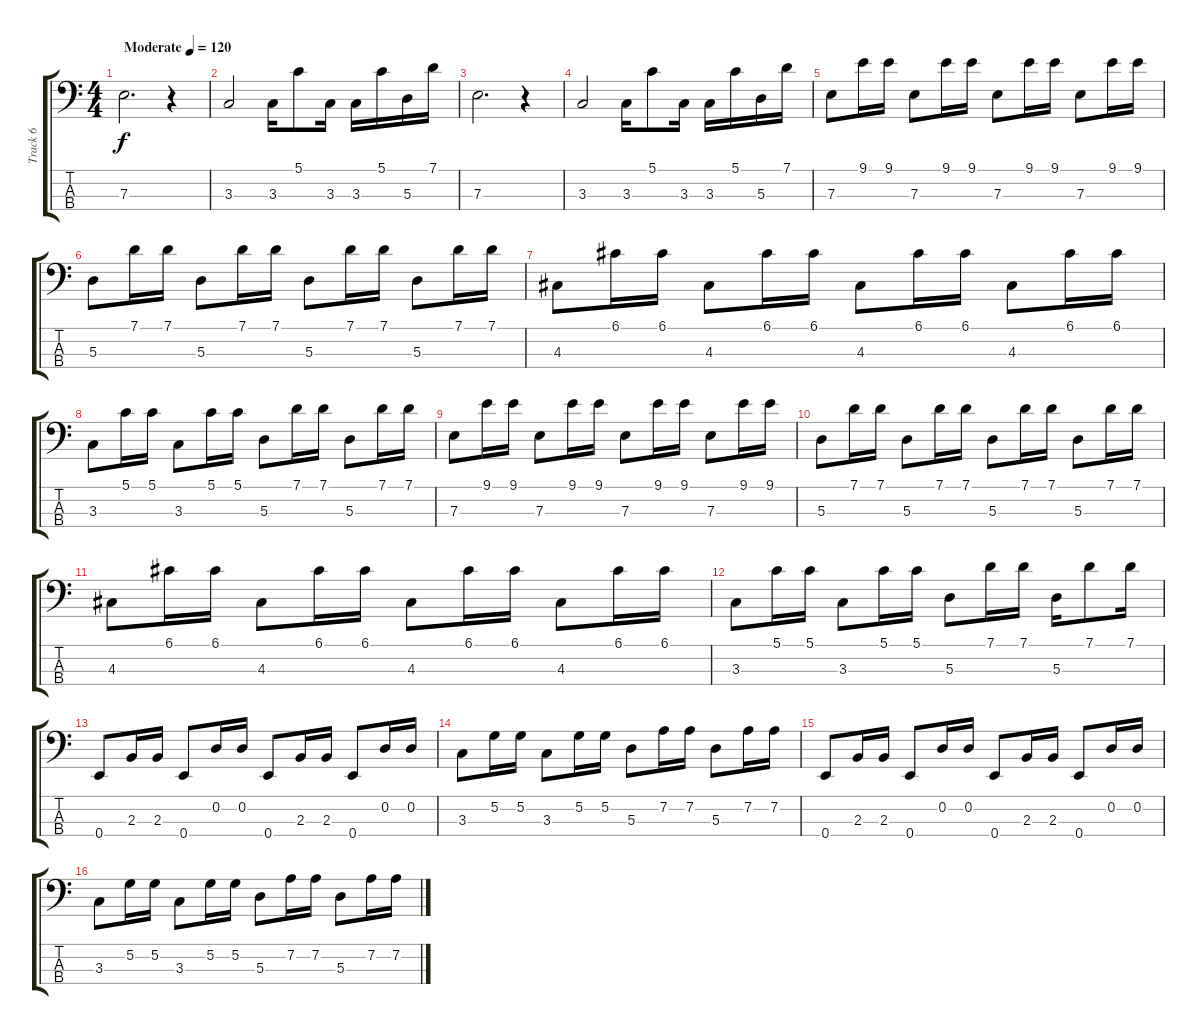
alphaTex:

\track ("Track 6" "Track 6") {instrument electricbassfinger}
\staff {score tabs}
\tuning (G2 D2 A1 E1) {hide}
\ts (4 4)
\tempo (120 "Moderate")
\clef f4
\ks c
7.3.2{d dy f instrument electricbassfinger} r.4 |
3.3.2 3.3.16 5.1.8 3.3.16 3.3.16 5.1.16 5.3.16 7.1.16 |
7.3.2{d} r.4 |
3.3.2 3.3.16 5.1.8 3.3.16 3.3.16 5.1.16 5.3.16 7.1.16 |
7.3.8 9.1.16 9.1.16 7.3.8 9.1.16 9.1.16 7.3.8 9.1.16 9.1.16 7.3.8 9.1.16 9.1.16 |
5.3.8 7.1.16 7.1.16 5.3.8 7.1.16 7.1.16 5.3.8 7.1.16 7.1.16 5.3.8 7.1.16 7.1.16 |
4.3.8 6.1.16 6.1.16 4.3.8 6.1.16 6.1.16 4.3.8 6.1.16 6.1.16 4.3.8 6.1.16 6.1.16 |
3.3.8 5.1.16 5.1.16 3.3.8 5.1.16 5.1.16 5.3.8 7.1.16 7.1.16 5.3.8 7.1.16 7.1.16 |
7.3.8 9.1.16 9.1.16 7.3.8 9.1.16 9.1.16 7.3.8 9.1.16 9.1.16 7.3.8 9.1.16 9.1.16 |
5.3.8 7.1.16 7.1.16 5.3.8 7.1.16 7.1.16 5.3.8 7.1.16 7.1.16 5.3.8 7.1.16 7.1.16 |
4.3.8 6.1.16 6.1.16 4.3.8 6.1.16 6.1.16 4.3.8 6.1.16 6.1.16 4.3.8 6.1.16 6.1.16 |
3.3.8 5.1.16 5.1.16 3.3.8 5.1.16 5.1.16 5.3.8 7.1.16 7.1.16 5.3.16 7.1.8 7.1.16 |
0.4.8 2.3.16 2.3.16 0.4.8 0.2.16 0.2.16 0.4.8 2.3.16 2.3.16 0.4.8 0.2.16 0.2.16 |
3.3.8 5.2.16 5.2.16 3.3.8 5.2.16 5.2.16 5.3.8 7.2.16 7.2.16 5.3.8 7.2.16 7.2.16 |
0.4.8 2.3.16 2.3.16 0.4.8 0.2.16 0.2.16 0.4.8 2.3.16 2.3.16 0.4.8 0.2.16 0.2.16 |
3.3.8 5.2.16 5.2.16 3.3.8 5.2.16 5.2.16 5.3.8 7.2.16 7.2.16 5.3.8 7.2.16 7.2.16
